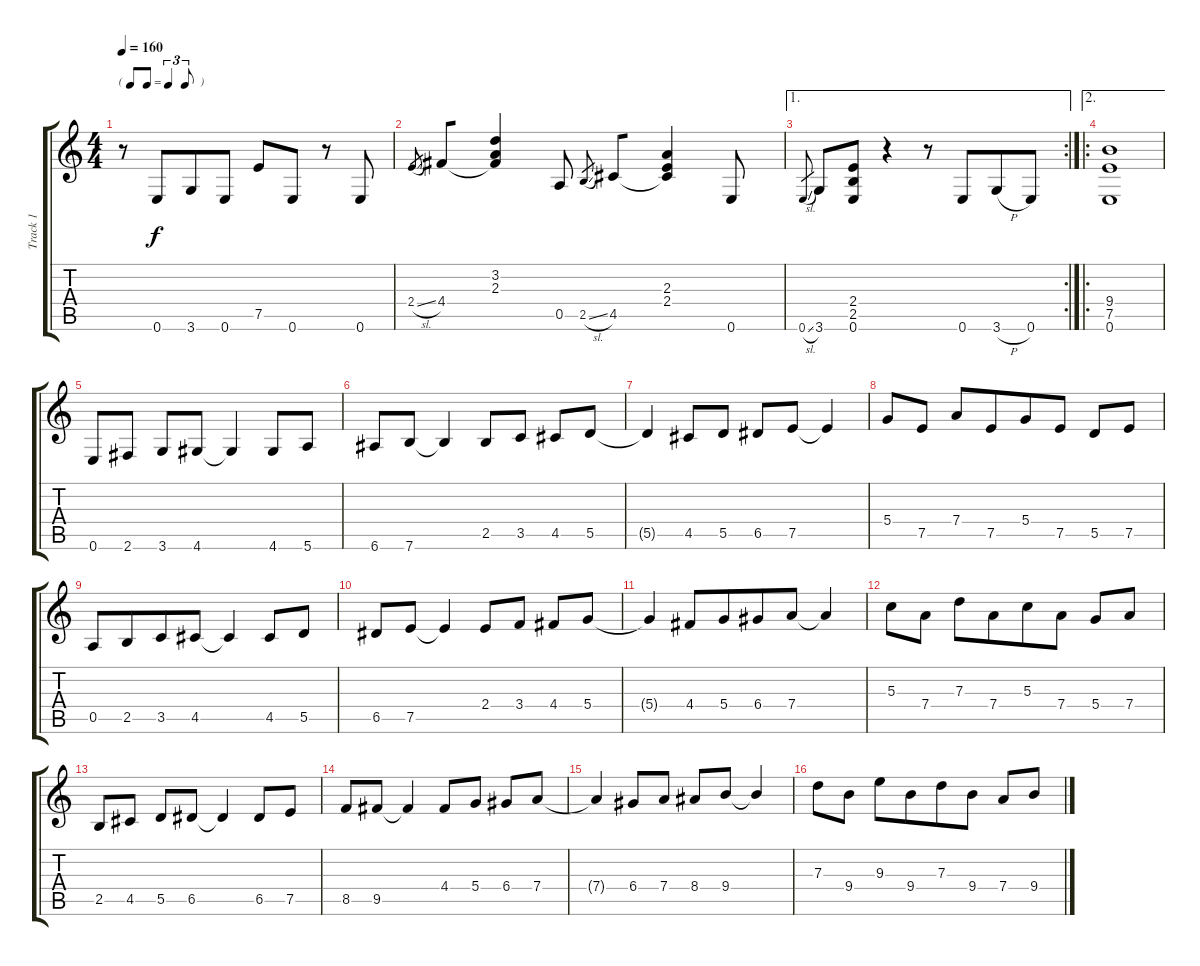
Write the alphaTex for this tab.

\track ("Track 1" "Track 1") {instrument acousticguitarsteel}
\staff {score tabs}
\tuning (E4 B3 G3 D3 A2 E2) {hide}
\ts (4 4)
\tf triplet8th
\tempo 160
\clef g2
\ks c
r.8{dy f beam merge} 0.6.8{beam merge} 3.6.8 0.6.8 7.5.8{beam merge} 0.6.8 r.8{beam merge} 0.6.8 |
2.4{sl}.8{gr} 4.4.8{beam merge} (3.2 2.3 4.4{t}).4 0.5.8 2.5{sl}.8{gr beam merge} 4.5.8{beam merge} (2.3 2.4 4.5{t}).4 0.6.8 |
\ae 1
\rc 2
0.6{sl}.8{gr} 3.6.8 (2.4 2.5 0.6).8 r.4 r.8{beam merge} 0.6.8{beam merge} 3.6{h}.8 0.6.8 |
\ae 2
\ro
(9.4 7.5 0.6).1 |
0.6.8{beam merge} 2.6.8 3.6.8 4.6.8 4.6{t}.4{beam merge} 4.6.8 5.6.8 |
6.6.8 7.6.8 7.6{t}.4 2.5.8 3.5.8 4.5.8 5.5.8 |
5.5{t}.4{beam merge} 4.5.8 5.5.8 6.5.8{beam merge} 7.5.8{beam merge} 7.5{t}.4 |
5.4.8 7.5.8 7.4.8{beam merge} 7.5.8{beam merge} 5.4.8{beam merge} 7.5.8 5.5.8 7.5.8 |
0.5.8 2.5.8{beam merge} 3.5.8{beam merge} 4.5.8{beam merge} 4.5{t}.4 4.5.8{beam merge} 5.5.8 |
6.5.8 7.5.8{beam merge} 7.5{t}.4 2.4.8 3.4.8 4.4.8 5.4.8 |
5.4{t}.4{beam merge} 4.4.8 5.4.8{beam merge} 6.4.8{beam merge} 7.4.8{beam merge} 7.4{t}.4 |
5.3.8 7.4.8 7.3.8 7.4.8{beam merge} 5.3.8 7.4.8 5.4.8{beam merge} 7.4.8 |
2.5.8{beam merge} 4.5.8 5.5.8 6.5.8 6.5{t}.4{beam merge} 6.5.8 7.5.8 |
8.5.8 9.5.8 9.5{t}.4 4.4.8 5.4.8 6.4.8 7.4.8 |
7.4{t}.4{beam merge} 6.4.8 7.4.8 8.4.8{beam merge} 9.4.8{beam merge} 9.4{t}.4 |
7.3.8 9.4.8 9.3.8{beam merge} 9.4.8{beam merge} 7.3.8{beam merge} 9.4.8 7.4.8 9.4.8
